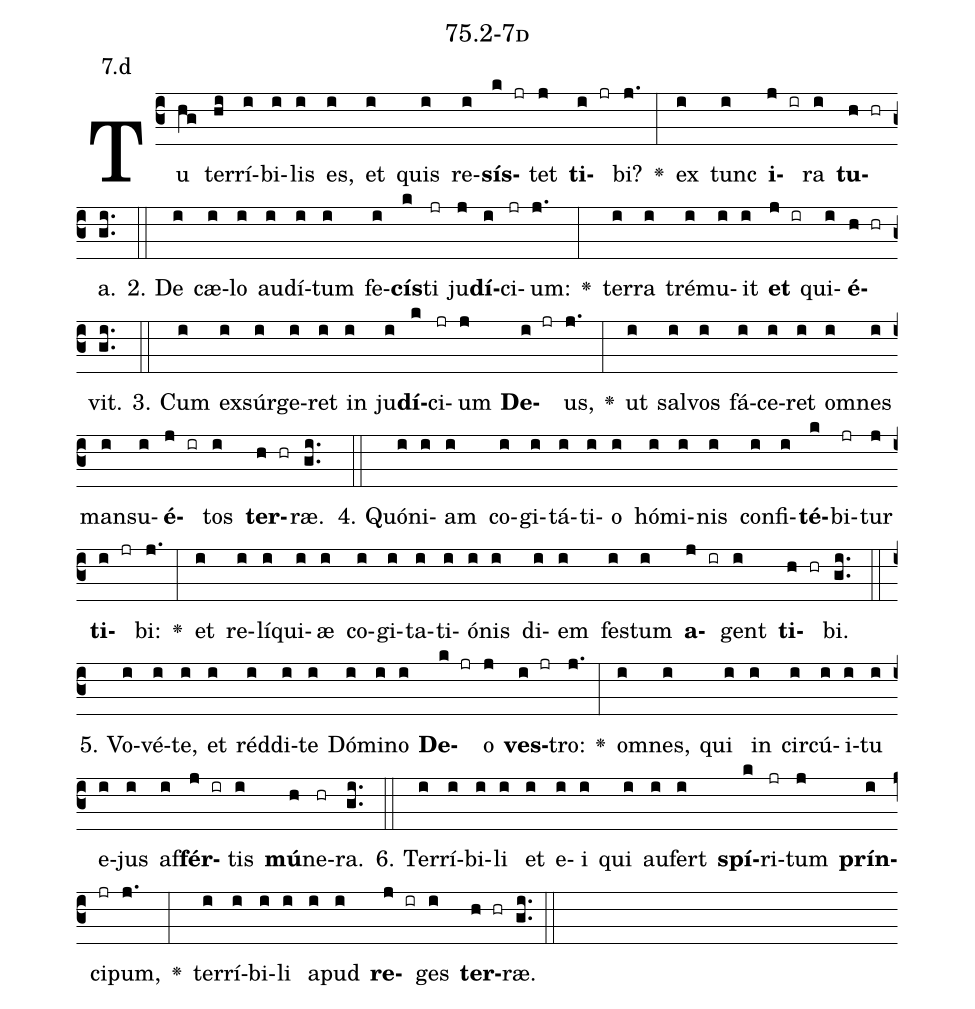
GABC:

name: 75.2-7d;
annotation: 7.d;
%%
(c3)Tu(hg) ter(hi)rí(i)bi(i)lis(i) es,(i) et(i) quis(i) re(i)<b>sís</b>(k jr)tet(j) <b>ti</b>(i jr)bi?(j.) <v>\greheightstar</v>(:) ex(i) tunc(i) <b>i</b>(j ir)ra(i) <b>tu</b>(h hr)a.(gi..) (::)
2. De(i) cæ(i)lo(i) au(i)dí(i)tum(i) fe(i)<b>cís</b>(k)ti(jr) ju(j)<b>dí</b>(i)ci(jr)um:(j.) <v>\greheightstar</v>(:) ter(i)ra(i) tré(i)mu(i)it(i) <b>et</b>(j ir) qui(i)<b>é</b>(h hr)vit.(gi..) (::)
3. Cum(i) ex(i)súr(i)ge(i)ret(i) in(i) ju(i)<b>dí</b>(k)ci(jr)um(j) <b>De</b>(i jr)us,(j.) <v>\greheightstar</v>(:) ut(i) sal(i)vos(i) fá(i)ce(i)ret(i) om(i)nes(i) man(i)su(i)<b>é</b>(j ir)tos(i) <b>ter</b>(h hr)ræ.(gi..) (::)
4. Quón(i)i(i)am(i) co(i)gi(i)tá(i)ti(i)o(i) hó(i)mi(i)nis(i) con(i)fi(i)<b>té</b>(k)bi(jr)tur(j) <b>ti</b>(i jr)bi:(j.) <v>\greheightstar</v>(:) et(i) re(i)lí(i)qui(i)æ(i) co(i)gi(i)ta(i)ti(i)ó(i)nis(i) di(i)em(i) fes(i)tum(i) <b>a</b>(j ir)gent(i) <b>ti</b>(h hr)bi.(gi..) (::)
5. Vo(i)vé(i)te,(i) et(i) réd(i)di(i)te(i) Dó(i)mi(i)no(i) <b>De</b>(k jr)o(j) <b>ves</b>(i jr)tro:(j.) <v>\greheightstar</v>(:) om(i)nes,(i) qui(i) in(i) cir(i)cú(i)i(i)tu(i) e(i)jus(i) af(i)<b>fér</b>(j ir)tis(i) <b>mú</b>(h)ne(hr)ra.(gi..) (::)
6. Ter(i)rí(i)bi(i)li(i) et(i) e(i)i(i) qui(i) au(i)fert(i) <b>spí</b>(k)ri(jr)tum(j) <b>prín</b>(i)ci(jr)pum,(j.) <v>\greheightstar</v>(:) ter(i)rí(i)bi(i)li(i) a(i)pud(i) <b>re</b>(j ir)ges(i) <b>ter</b>(h hr)ræ.(gi..) (::)
